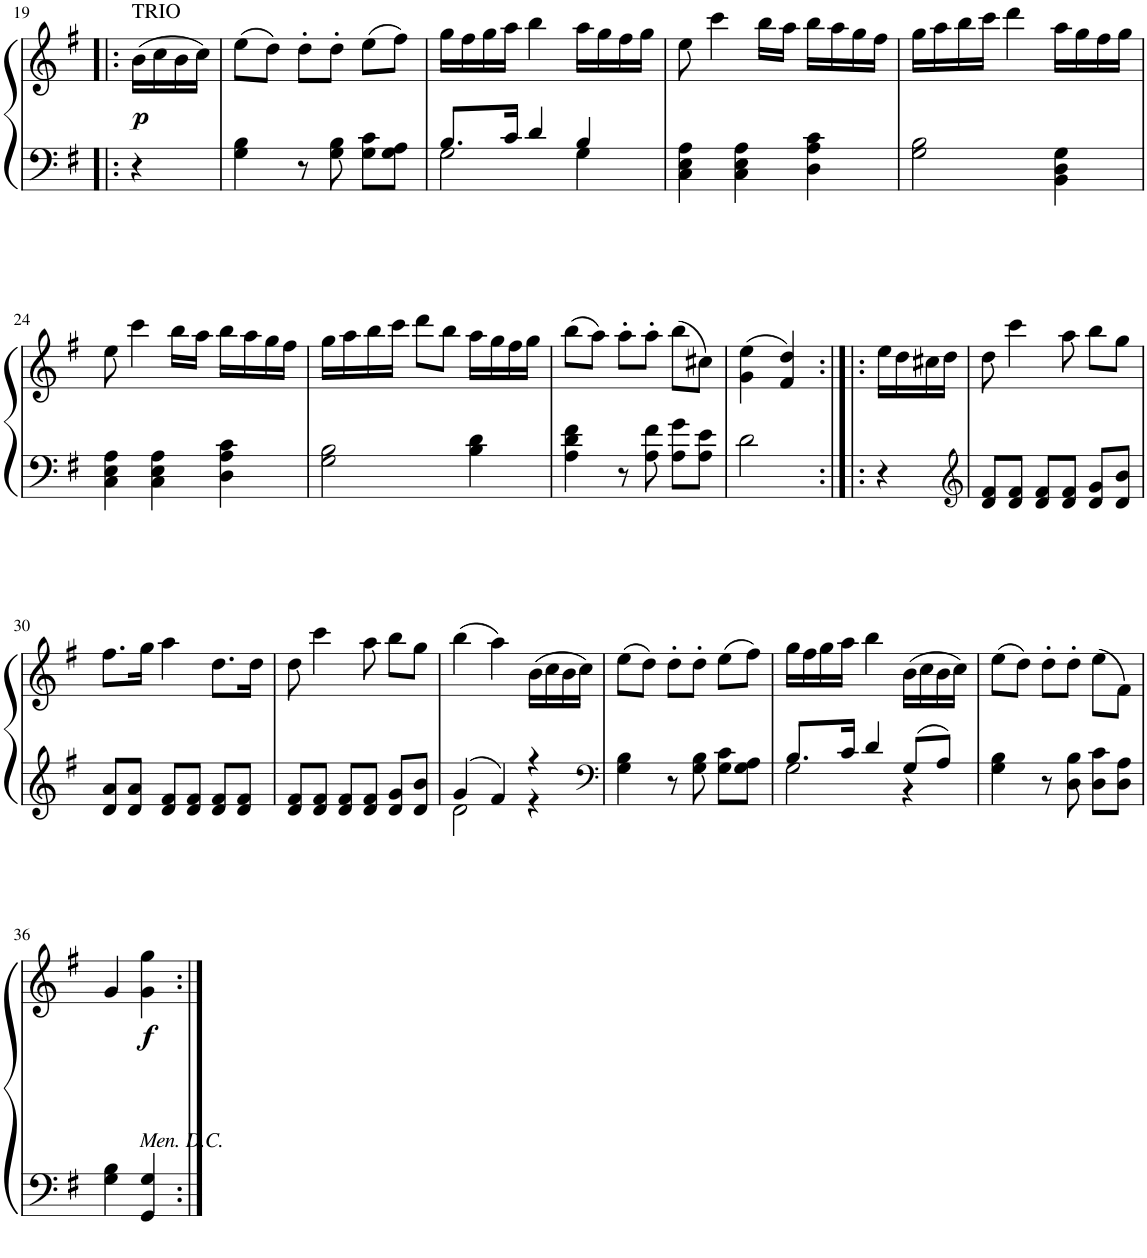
**kern	**kern	**dynam
*part1	*part1	*part1
*staff2	*staff1	*staff1/2
*I"Piano	*	*
*I'Pno.	*	*
!!LO:PB:g=z
*clefF4	*clefG2	*
*k[f#]	*k[f#]	*
*M3/4	*M3/4	*
=19!|:	=19!|:	=19!|:
!	!LO:TX:a:t=TRIO	!
!	!	!LO:DY:b
4r	(16b\LL	p
.	16cc\	.
.	16b\	.
.	16cc\JJ)	.
=20	=20	=20
4G\ 4B\	(8ee\L	.
.	8dd\J)	.
8r	8dd'\L	.
8G\ 8B\	8dd'\J	.
8G\ 8c\L	(8ee\L	.
8G\ 8A\J	8ff#\J)	.
=21	=21	=21
*^	*	*
8.B/L	2G\	16gg\LL	.
.	.	16ff#\	.
.	.	16gg\	.
16c/Jk	.	16aa\JJ	.
4d/	.	4bb\	.
4B/	4G\	16aa\LL	.
.	.	16gg\	.
.	.	16ff#\	.
.	.	16gg\JJ	.
*v	*v	*	*
=22	=22	=22
4C\ 4E\ 4A\	8ee\	.
.	4ccc\	.
4C\ 4E\ 4A\	.	.
.	16bb\LL	.
.	16aa\JJ	.
4D\ 4A\ 4c\	16bb\LL	.
.	16aa\	.
.	16gg\	.
.	16ff#\JJ	.
=23	=23	=23
2G\ 2B\	16gg\LL	.
.	16aa\	.
.	16bb\	.
.	16ccc\JJ	.
.	4ddd\	.
4BB\ 4D\ 4G\	16aa\LL	.
.	16gg\	.
.	16ff#\	.
.	16gg\JJ	.
!!LO:LB:g=z
=24	=24	=24
4C\ 4E\ 4A\	8ee\	.
.	4ccc\	.
4C\ 4E\ 4A\	.	.
.	16bb\LL	.
.	16aa\JJ	.
4D\ 4A\ 4c\	16bb\LL	.
.	16aa\	.
.	16gg\	.
.	16ff#\JJ	.
=25	=25	=25
2G\ 2B\	16gg\LL	.
.	16aa\	.
.	16bb\	.
.	16ccc\JJ	.
.	8ddd\L	.
.	8bb\J	.
4B\ 4d\	16aa\LL	.
.	16gg\	.
.	16ff#\	.
.	16gg\JJ	.
=26	=26	=26
4A\ 4d\ 4f#\	(8bb\L	.
.	8aa\J)	.
8r	8aa'\L	.
8A\ 8f#\	8aa'\J	.
8A\ 8g\L	(8bb\L	.
8A\ 8e\J	8cc#X\J)	.
=27	=27	=27
2d\	(4g\ 4ee\	.
.	4f#/ 4dd/)	.
=28:|!|:	=28:|!|:	=28:|!|:
4r	16ee\LL	.
.	16dd\	.
.	16cc#X\	.
.	16dd\JJ	.
=29	=29	=29
*clefG2	*	*
8d/ 8f#/L	8dd\	.
8d/ 8f#/J	4ccc\	.
8d/ 8f#/L	.	.
8d/ 8f#/J	8aa\	.
8d/ 8g/L	8bb\L	.
8d/ 8b/J	8gg\J	.
!!LO:LB:g=z
=30	=30	=30
8d/ 8a/L	8.ff#\L	.
8d/ 8a/J	.	.
.	16gg\Jk	.
8d/ 8f#/L	4aa\	.
8d/ 8f#/J	.	.
8d/ 8f#/L	8.dd\L	.
8d/ 8f#/J	.	.
.	16dd\Jk	.
=31	=31	=31
8d/ 8f#/L	8dd\	.
8d/ 8f#/J	4ccc\	.
8d/ 8f#/L	.	.
8d/ 8f#/J	8aa\	.
8d/ 8g/L	8bb\L	.
8d/ 8b/J	8gg\J	.
=32	=32	=32
*^	*	*
4g/	2d\	(4bb\	.
4f#/	.	4aa\)	.
4r	4r	(16b\LL	.
.	.	16cc\	.
.	.	16b\	.
.	.	16cc\JJ)	.
*v	*v	*	*
=33	=33	=33
*clefF4	*	*
4G\ 4B\	(8ee\L	.
.	8dd\J)	.
8r	8dd'\L	.
8G\ 8B\	8dd'\J	.
8G\ 8c\L	(8ee\L	.
8G\ 8A\J	8ff#\J)	.
=34	=34	=34
*^	*	*
8.B/L	2G\	16gg\LL	.
.	.	16ff#\	.
.	.	16gg\	.
16c/Jk	.	16aa\JJ	.
4d/	.	4bb\	.
8G/L	4r	(16b\LL	.
.	.	16cc\	.
8A/J	.	16b\	.
.	.	16cc\JJ)	.
*v	*v	*	*
=35	=35	=35
4G\ 4B\	(8ee\L	.
.	8dd\J)	.
8r	8dd'\L	.
8D\ 8B\	8dd'\J	.
8D\ 8c\L	(8ee\L	.
8D\ 8A\J	8f#\J)	.
!!LO:LB:g=z
=36	=36	=36
4G\ 4B\	4g/	.
!	!LO:TX:b:i:t=Men. D.C.	!
!	!	!LO:DY:b
4GG/ 4G/	4g\ 4gg\	f
=:|!	=:|!	=:|!
*-	*-	*-
